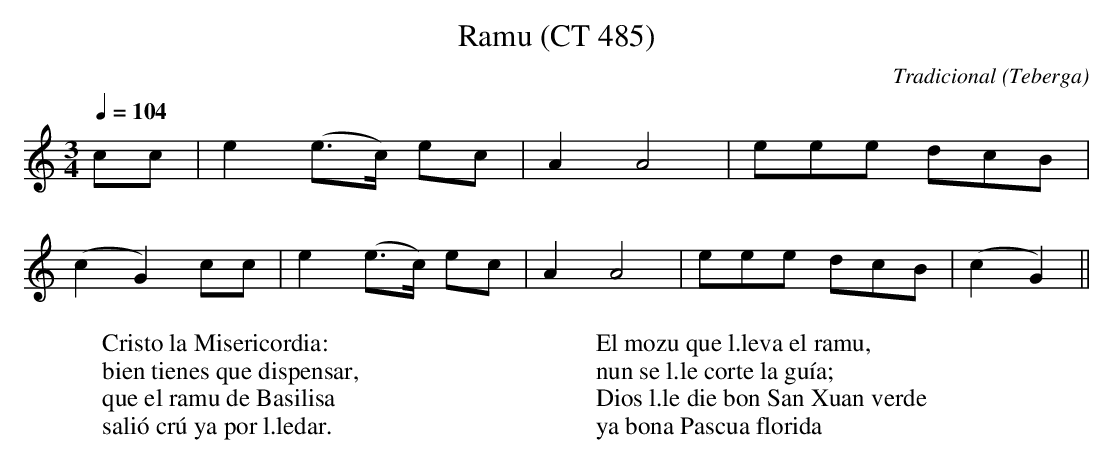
X:1
T:Ramu (CT 485)
C:Tradicional
O:Teberga
M:3/4
L:1/8
Q:1/4=104
W:Cristo la Misericordia:
W:bien tienes que dispensar,
W:que el ramu de Basilisa
W:salió crú ya por l.ledar.
W:
W:El mozu que l.leva el ramu,
W:nun se l.le corte la guía;
W:Dios l.le die bon San Xuan verde
W:ya bona Pascua florida
K:C
cc|e2 (e3/2c/2) ec|A2 A4|eee dcB|
(c2 G2) cc|e2 (e3/2c/2) ec|A2 A4|eee dcB|(c2 G2)||
